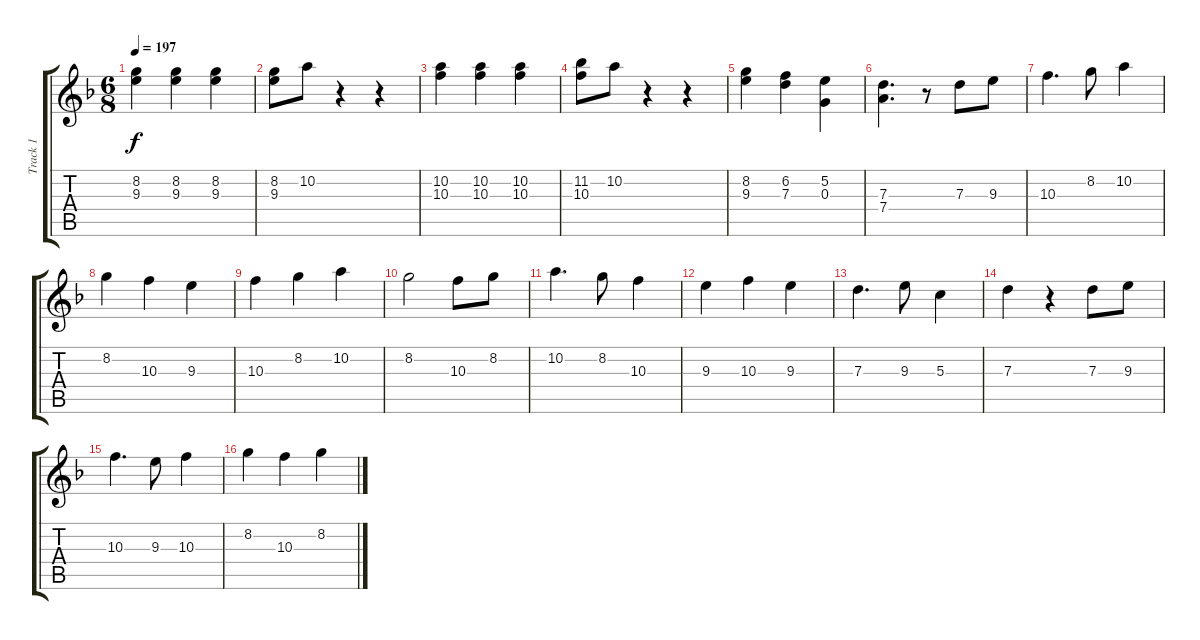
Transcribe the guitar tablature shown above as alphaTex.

\track ("Track 1" "Track 1") {instrument distortionguitar}
\staff {score tabs}
\tuning (E4 B3 G3 D3 A2 D2) {hide}
\ts (6 8)
\tempo 197
\clef g2
\ks f
(8.2 9.3).4{dy f} (8.2 9.3).4 (8.2 9.3).4 |
(8.2 9.3).8 10.2.8 r.4 r.4 |
(10.2 10.3).4 (10.2 10.3).4 (10.2 10.3).4 |
(11.2 10.3).8 10.2.8 r.4 r.4 |
(8.2 9.3).4 (6.2 7.3).4 (5.2 0.3).4 |
(7.3 7.4).4{d} r.8 7.3.8 9.3.8 |
10.3.4{d} 8.2.8 10.2.4 |
8.2.4 10.3.4 9.3.4 |
10.3.4 8.2.4 10.2.4 |
8.2.2 10.3.8 8.2.8 |
10.2.4{d} 8.2.8 10.3.4 |
9.3.4 10.3.4 9.3.4 |
7.3.4{d} 9.3.8 5.3.4 |
7.3.4 r.4 7.3.8 9.3.8 |
10.3.4{d} 9.3.8 10.3.4 |
8.2.4 10.3.4 8.2.4
